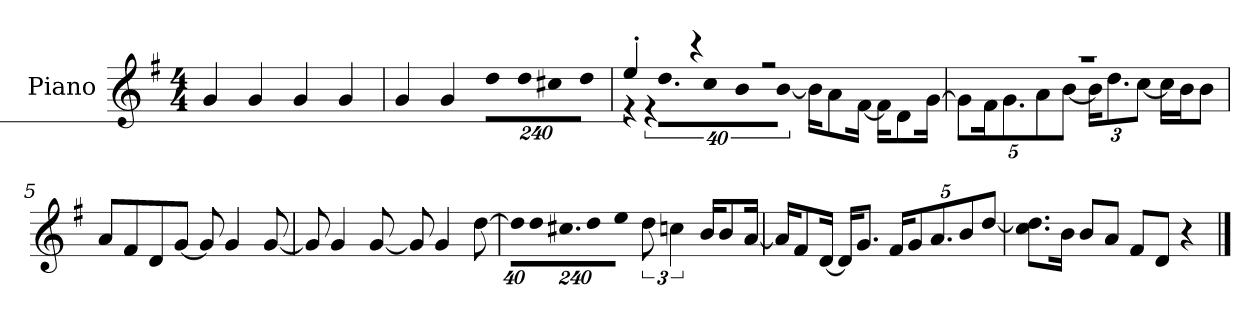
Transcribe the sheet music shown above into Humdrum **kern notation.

**kern
*part1
*staff1
*I"Piano
*I'P-no
*clefG2
*k[f#]
*M4/4
*MM90
=1
4g/
4g/
4g/
4g/
=2
4g/
4g/
*Xbrackettup
!LO:N:vis=8
960%137dd\L
!LO:N:vis=16
1920%137dd\K
!LO:N:vis=8
960%137cc#X\
!LO:N:vis=8
960%137dd\J
=3
*^
*	*brackettup
!	!LO:N:vis=16
4ee'/	1920%137r
!	!LO:N:vis=32
.	640%23r
!	!LO:N:vis=16.
.	960%103dd\KL
!	!LO:N:vis=8
.	960%137cc\
4r	.
!	!LO:N:vis=16
.	1920%137b\L
!	!LO:N:vis=16
.	[1920%137b\JJ
2r	16b\KL]
.	8a\
.	[16f#\Jk
.	16f#\KL]
.	8d\
.	[16g\Jk
=4	=4
*	*Xbrackettup
1r	10g\L]
.	20f#\K
.	10.g\
.	10a\
.	[10b\J
.	24b\KL]
.	12.dd\
.	[12cc\J
.	16cc\LL]
.	16b\J
.	8b\J
*v	*v
!!LO:LB:g=z
=5
8a/L
8f#/
8d/
[8g/J
8g/]
4g/
[8g/
=6
8g/]
4g/
[8g/
8g/]
4g/
[8dd\
=7
!LO:N:vis=32
640%23dd\KLL]
!LO:N:vis=16
1920%137dd\
!LO:N:vis=16.
960%103cc#X\J
!LO:N:vis=8
960%137dd\
!LO:N:vis=8
960%137ee\J
*brackettup
12dd\
6ccn\
16b/KL
8b/
[16a/Jk
=8
16a/KL]
8f#/
[16d/Jk
16d/KL]
8.g/J
*Xbrackettup
20f#/KL
10g/
10.a/
10b/
[10dd/J
!!LO:LB:g=z
=9
8.cc\ 8.dd\]L
16b\Jk
8b/L
8a/J
8f#/L
8d/J
4r
==
*-
